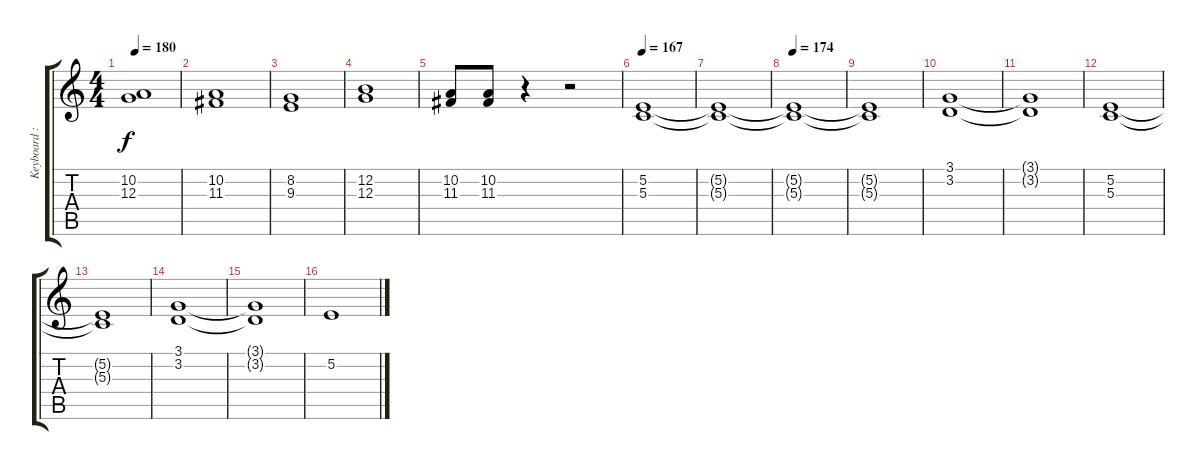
\track ("Keyboard : Kotobuki Tsumugi" "Keyboard :") {instrument lead2sawtooth}
\staff {score tabs}
\tuning (E4 B3 G3 D3 A2 E2) {hide}
\ts (4 4)
\tempo 180
\clef g2
\ks c
(10.2 12.3).1{dy f} |
(10.2 11.3).1 |
(8.2 9.3).1 |
(12.2 12.3).1 |
(10.2 11.3).8 (10.2 11.3).8 r.4 r.2 |
\tempo 167
(5.2 5.3).1{volume 9} |
(5.2{t} 5.3{t}).1 |
\tempo 174
(5.2{t} 5.3{t}).1 |
(5.2{t} 5.3{t}).1 |
(3.1 3.2).1 |
(3.1{t} 3.2{t}).1 |
(5.2 5.3).1 |
(5.2{t} 5.3{t}).1 |
(3.1 3.2).1 |
(3.1{t} 3.2{t}).1 |
5.2.1
